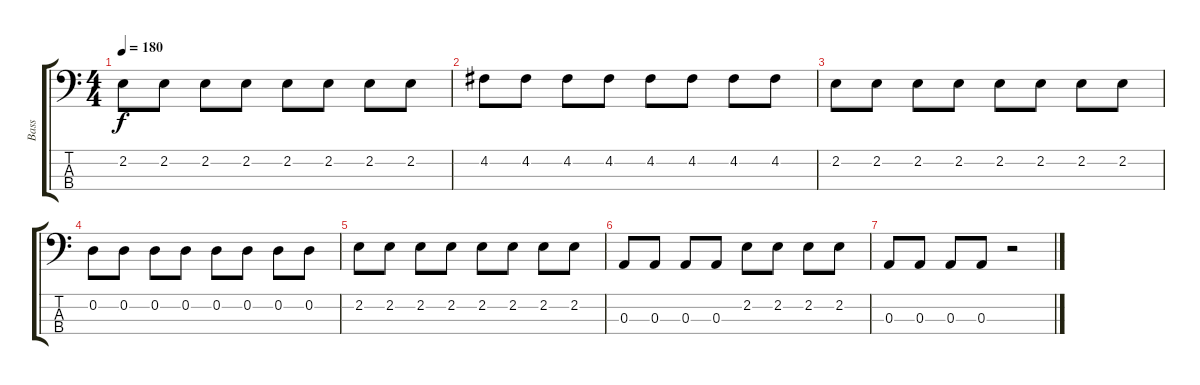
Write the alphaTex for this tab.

\track ("Bass" "Bass") {instrument electricbassfinger}
\staff {score tabs}
\tuning (G2 D2 A1 E1) {hide}
\ts (4 4)
\tempo 180
\clef f4
\ks c
2.2.8{dy f} 2.2.8 2.2.8 2.2.8 2.2.8 2.2.8 2.2.8 2.2.8 |
4.2.8 4.2.8 4.2.8 4.2.8 4.2.8 4.2.8 4.2.8 4.2.8 |
2.2.8 2.2.8 2.2.8 2.2.8 2.2.8 2.2.8 2.2.8 2.2.8 |
0.2.8 0.2.8 0.2.8 0.2.8 0.2.8 0.2.8 0.2.8 0.2.8 |
2.2.8 2.2.8 2.2.8 2.2.8 2.2.8 2.2.8 2.2.8 2.2.8 |
0.3.8 0.3.8 0.3.8 0.3.8 2.2.8 2.2.8 2.2.8 2.2.8 |
0.3.8 0.3.8 0.3.8 0.3.8 r.2
